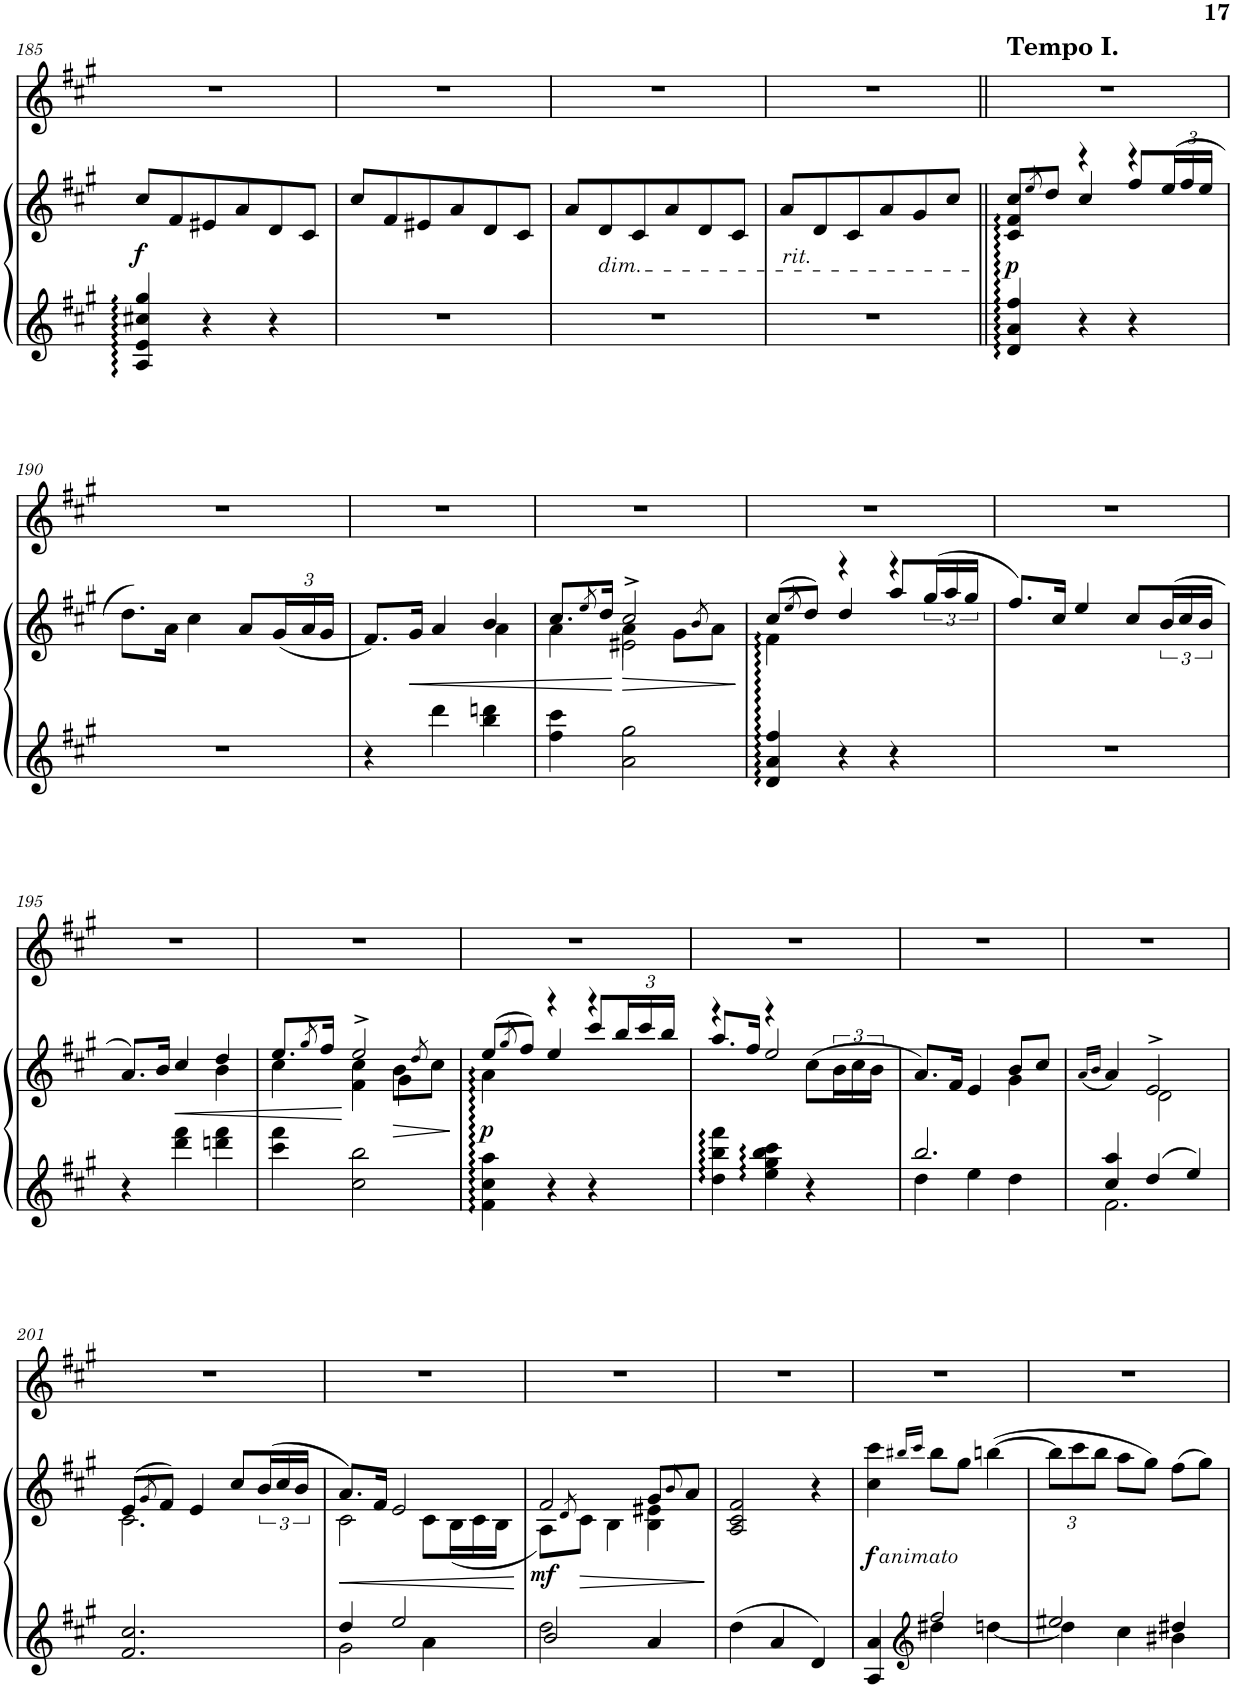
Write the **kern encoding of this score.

**kern	**kern	**kern	**dynam
*part1	*part1	*part1	*part1
*staff3	*staff2	*staff1	*staff1/2/3
*I"Piano	*	*	*
*I'Pno.	*	*	*
!!LO:PB:g=z
*clefG2	*clefG2	*clefG2	*
*k[f#c#g#]	*k[f#c#g#]	*k[f#c#g#]	*
*M3/4	*M3/4	*M3/4	*
=185	=185	=185	=185
!	!	!	!LO:DY:b=2
4A/ 4e/ 4cc#X/ 4gg#/	8cc#/L	2.r	f
.	8f#/	.	.
4r	8e#X/	.	.
.	8a/	.	.
4r	8d/	.	.
.	8c#/J	.	.
=186	=186	=186	=186
2.r	8cc#/L	2.r	.
.	8f#/	.	.
.	8e#X/	.	.
.	8a/	.	.
.	8d/	.	.
.	8c#/J	.	.
=187	=187	=187	=187
2.r	8a/L	2.r	.
!	!LO:TX:b:i:t=dim.	!	!
.	8d/	.	.
.	8c#/	.	.
.	8a/	.	.
.	8d/	.	.
.	8c#/J	.	.
=188	=188	=188	=188
!	!LO:TX:b:i:t=rit.	!	!
2.r	8a/L	2.r	.
.	8d/	.	.
.	8c#/	.	.
.	8a/	.	.
.	8g#/	.	.
.	8cc#/J	.	.
=189||	=189||	=189||	=189||
*	*^	*	*
!	!	!	!LO:TX:a:B:t=Tempo I.	!
!	!	!	!	!LO:DY:b=2
4d/ 4a/ 4ff#/	4c#/ 4f#/	8cc#/L	2.r	p
.	.	8qee/	.	.
.	.	8dd/J	.	.
4r	4r	4cc#/	.	.
4r	4r	8ff#/L	.	.
*	*	*Xbrackettup	*	*
.	.	24ee/L	.	.
.	.	24ff#/	.	.
.	.	24ee/JJ	.	.
*	*v	*v	*	*
!!LO:LB:g=z
=190	=190	=190	=190
2.r	8.dd\L	2.r	.
.	16a\Jk	.	.
.	4cc#\	.	.
.	8a/L	.	.
.	24g#/L	.	.
.	24a/	.	.
.	24g#/JJ	.	.
=191	=191	=191	=191
*	*^	*	*
4r	8.f#/L	2ryy	2.r	.
.	16g#/Jk	.	.	.
4ddd\	4a/	.	.	.
4bb\ 4dddn\	4b/	4a\	.	.
=192	=192	=192	=192	=192
*	*	*^	*	*
4ff#\ 4ccc#\	8.cc#/L	4a\	4ryy	2.r	.
.	8qee/	.	.	.	.
.	16dd/Jk	.	.	.	.
2a\ 2gg#\	2cc#^/	4a\	2e#X\	.	.
.	.	8g#\L	.	.	.
.	.	8qb/	.	.	.
.	.	8a\J	.	.	.
*	*	*v	*v	*	*
=193	=193	=193	=193	=193
4d/ 4a/ 4ff#/	4f#\	8cc#/L	2.r	.
.	.	8qee/	.	.
.	.	8dd/J	.	.
4r	4r	4dd/	.	.
4r	4r	8aa/L	.	.
*	*	*brackettup	*	*
.	.	24gg#/L	.	.
.	.	24aa/	.	.
.	.	24gg#/JJ	.	.
*	*v	*v	*	*
=194	=194	=194	=194
2.r	8.ff#/L	2.r	.
.	16cc#/Jk	.	.
.	4ee/	.	.
.	8cc#/L	.	.
.	24b/L	.	.
.	24cc#/	.	.
.	24b/JJ	.	.
!!LO:LB:g=z
=195	=195	=195	=195
*	*^	*	*
4r	8.a/L	2ryy	2.r	.
.	16b/Jk	.	.	.
4ddd\ 4fff#\	4cc#/	.	.	.
4dddn\ 4fff#\	4dd/	4b\	.	.
=196	=196	=196	=196	=196
*	*	*^	*	*
4ccc#\ 4fff#\	8.ee/L	4cc#\	4ryy	2.r	.
.	8qgg#/	.	.	.	.
.	16ff#/Jk	.	.	.	.
2cc#\ 2bb\	2ee^/	4cc#\	4f#\	.	.
.	.	4g#\	8b\L	.	.
.	.	.	8qdd/	.	.
.	.	.	8cc#\J	.	.
=197	=197	=197	=197	=197	=197
!	!	!	!	!	!LO:DY:b=2
*	*	*v	*v	*	*
4f#\ 4cc#\ 4aa\	4a\	8ee/L	2.r	p
.	.	8qgg#/	.	.
.	.	8ff#/J	.	.
4r	4r	4ee/	.	.
4r	4r	8ccc#/L	.	.
*	*	*Xbrackettup	*	*
.	.	24bb/L	.	.
.	.	24ccc#/	.	.
.	.	24bb/JJ	.	.
=198	=198	=198	=198	=198
4dd\ 4bb\ 4fff#\	4r	8.aa/L	2.r	.
.	.	16ff#/Jk	.	.
4ee\ 4gg#\ 4bb\ 4ccc#\	4r	2ee/	.	.
4r	8cc#\L	.	.	.
*	*brackettup	*	*	*
.	24b\L	.	.	.
.	24cc#\	.	.	.
.	24b\JJ	.	.	.
=199	=199	=199	=199	=199
*^	*	*	*	*
2.bb/	4dd\	8.a/L	2ryy	2.r	.
.	.	16f#/Jk	.	.	.
.	4ee\	4e/	.	.	.
.	4dd\	4g#\	8b/L	.	.
.	.	.	8cc#/J	.	.
=200	=200	=200	=200	=200	=200
.	.	16qa/LL	.	.	.
.	.	16qb/JJ	.	.	.
2.f#\	4cc#/ 4aa/	4a/	4ryy	2.r	.
.	4dd/	2e^/	2d\	.	.
.	4ee/	.	.	.	.
*v	*v	*	*	*	*
!!LO:LB:g=z
=201	=201	=201	=201	=201
2.f#/ 2.cc#/	8e/L	2.c#\	2.r	.
.	8qg#/	.	.	.
.	8f#/J	.	.	.
.	4e/	.	.	.
.	8cc#/L	.	.	.
.	24b/L	.	.	.
.	24cc#/	.	.	.
.	24b/JJ	.	.	.
=202	=202	=202	=202	=202
*^	*	*	*	*
4dd/	2g#\	8.a/L	2c#\	2.r	.
.	.	16f#/Jk	.	.	.
2ee/	.	2e/	.	.	.
.	4a\	.	8c#\L	.	.
*	*	*	*Xtuplet	*	*
.	.	.	24B\L	.	.
.	.	.	24c#\	.	.
.	.	.	24B\JJ	.	.
=203	=203	=203	=203	=203	=203
!	!	!	!	!	!LO:DY:b=2
2dd\	2b/	8A\L	2f#/	2.r	mf
.	.	8qd/	.	.	.
.	.	8c#\J	.	.	.
.	.	4B\	.	.	.
4ryy	4a/	4B\ 4e#X\	8g#/L	.	.
.	.	.	8qb/	.	.
.	.	.	8a/J	.	.
*v	*v	*	*	*	*
*	*v	*v	*	*
=204	=204	=204	=204
4dd\	2A/ 2c#/ 2f#/	2.r	.
4a/	.	.	.
4d/	4r	.	.
=205	=205	=205	=205
*^	*	*	*
!	!	!	!	!LO:DY:b=2
!	!	!	!	!LO:DY:n=1:b=2
4ryy	4A/ 4a/	4cc#\ 4ccc#\	2.r	f other-dynamics
*clefG2	*	*	*	*
.	.	16qbb#X/LL	.	.
.	.	16qccc#/JJ	.	.
2ff#/	4dd#X\	8bb#\L	.	.
.	.	8gg#\J	.	.
.	[4ddn\	[4bbn\	.	.
=206	=206	=206	=206	=206
*	*	*tuplet	*	*
*	*	*Xbrackettup	*	*
2ee#X/	4dd\]	12bb\L]	2.r	.
.	.	12ccc#\	.	.
.	.	12bb\J	.	.
.	4cc#\	8aa\L	.	.
.	.	8gg#\J	.	.
4dd#X/	4b#X\	8ff#\L	.	.
.	.	8gg#\J	.	.
*v	*v	*	*	*
=	=	=	=
*-	*-	*-	*-
